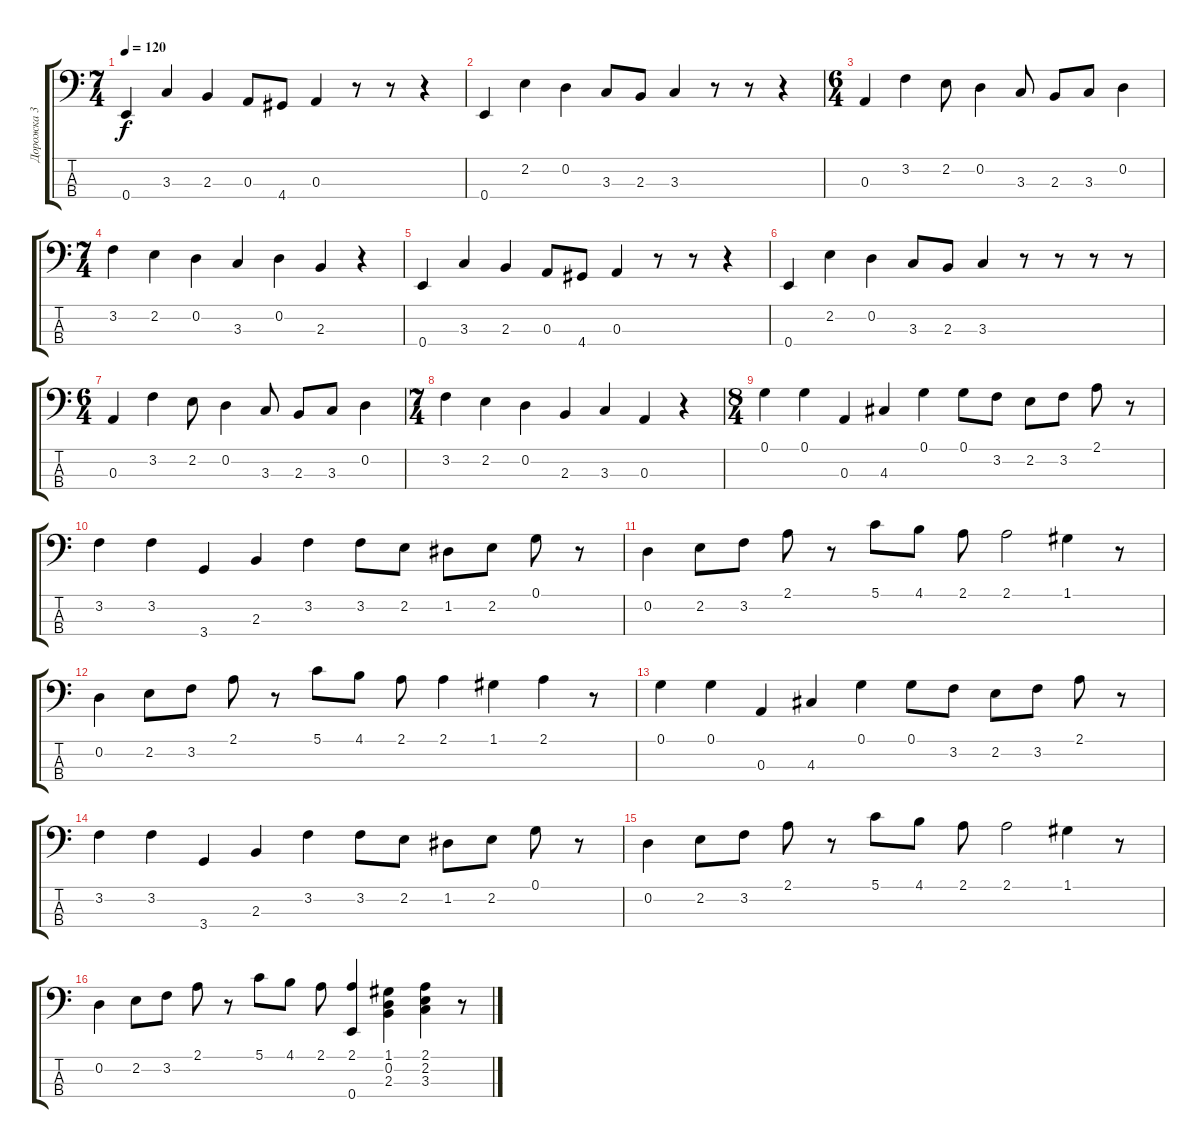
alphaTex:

\track ("Дорожка 3" "Дорожка 3") {instrument electricbassfinger}
\staff {score tabs}
\tuning (G2 D2 A1 E1) {hide}
\ts (7 4)
\tempo 120
\clef f4
\ks c
0.4.4{dy f} 3.3.4 2.3.4 0.3.8 4.4.8 0.3.4 r.8 r.8 r.4 |
0.4.4 2.2.4 0.2.4 3.3.8 2.3.8 3.3.4 r.8 r.8 r.4 |
\ts (6 4)
0.3.4 3.2.4 2.2.8 0.2.4 3.3.8 2.3.8 3.3.8 0.2.4 |
\ts (7 4)
3.2.4 2.2.4 0.2.4 3.3.4 0.2.4 2.3.4 r.4 |
0.4.4 3.3.4 2.3.4 0.3.8 4.4.8 0.3.4 r.8 r.8 r.4 |
0.4.4 2.2.4 0.2.4 3.3.8 2.3.8 3.3.4 r.8 r.8 r.8 r.8 |
\ts (6 4)
0.3.4 3.2.4 2.2.8 0.2.4 3.3.8 2.3.8 3.3.8 0.2.4 |
\ts (7 4)
3.2.4 2.2.4 0.2.4 2.3.4 3.3.4 0.3.4 r.4 |
\ts (8 4)
0.1.4 0.1.4 0.3.4 4.3.4 0.1.4 0.1.8 3.2.8 2.2.8 3.2.8 2.1.8 r.8 |
3.2.4 3.2.4 3.4.4 2.3.4 3.2.4 3.2.8 2.2.8 1.2.8 2.2.8 0.1.8 r.8 |
0.2.4 2.2.8 3.2.8 2.1.8 r.8 5.1.8 4.1.8 2.1.8 2.1.2 1.1.4 r.8 |
0.2.4 2.2.8 3.2.8 2.1.8 r.8 5.1.8 4.1.8 2.1.8 2.1.4 1.1.4 2.1.4 r.8 |
0.1.4 0.1.4 0.3.4 4.3.4 0.1.4 0.1.8 3.2.8 2.2.8 3.2.8 2.1.8 r.8 |
3.2.4 3.2.4 3.4.4 2.3.4 3.2.4 3.2.8 2.2.8 1.2.8 2.2.8 0.1.8 r.8 |
0.2.4 2.2.8 3.2.8 2.1.8 r.8 5.1.8 4.1.8 2.1.8 2.1.2 1.1.4 r.8 |
0.2.4 2.2.8 3.2.8 2.1.8 r.8 5.1.8 4.1.8 2.1.8 (2.1 0.4).4 (1.1 0.2 2.3).4 (2.1 2.2 3.3).4 r.8
